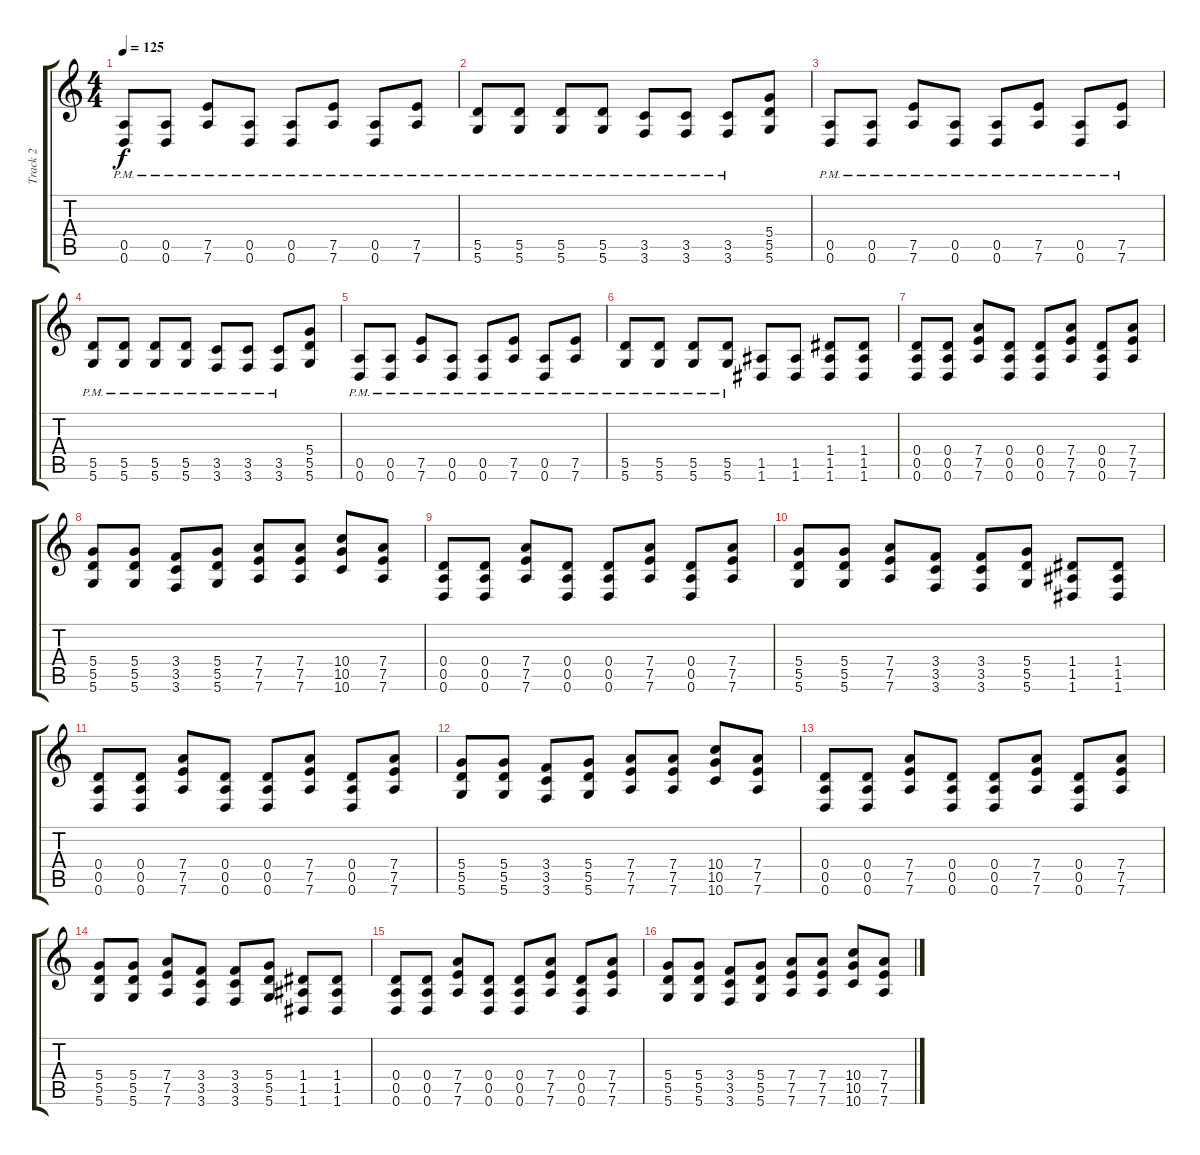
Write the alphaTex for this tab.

\track ("Track 2" "Track 2") {instrument overdrivenguitar}
\staff {score tabs}
\tuning (E4 B3 G3 D3 A2 D2) {hide}
\ts (4 4)
\tempo 125
\clef g2
\ks c
(0.5{pm} 0.6{pm}).8{dy f} (0.5{pm} 0.6{pm}).8 (7.5{pm} 7.6{pm}).8 (0.5{pm} 0.6{pm}).8 (0.5{pm} 0.6{pm}).8 (7.5{pm} 7.6{pm}).8 (0.5{pm} 0.6{pm}).8 (7.5{pm} 7.6{pm}).8 |
(5.5{pm} 5.6{pm}).8 (5.5{pm} 5.6{pm}).8 (5.5{pm} 5.6{pm}).8 (5.5{pm} 5.6{pm}).8 (3.5{pm} 3.6{pm}).8 (3.5{pm} 3.6{pm}).8 (3.5{pm} 3.6{pm}).8 (5.4 5.5 5.6).8 |
(0.5{pm} 0.6{pm}).8 (0.5{pm} 0.6{pm}).8 (7.5{pm} 7.6{pm}).8 (0.5{pm} 0.6{pm}).8 (0.5{pm} 0.6{pm}).8 (7.5{pm} 7.6{pm}).8 (0.5{pm} 0.6{pm}).8 (7.5{pm} 7.6{pm}).8 |
(5.5{pm} 5.6{pm}).8 (5.5{pm} 5.6{pm}).8 (5.5{pm} 5.6{pm}).8 (5.5{pm} 5.6{pm}).8 (3.5{pm} 3.6{pm}).8 (3.5{pm} 3.6{pm}).8 (3.5{pm} 3.6{pm}).8 (5.4 5.5 5.6).8 |
(0.5{pm} 0.6{pm}).8 (0.5{pm} 0.6{pm}).8 (7.5{pm} 7.6{pm}).8 (0.5{pm} 0.6{pm}).8 (0.5{pm} 0.6{pm}).8 (7.5{pm} 7.6{pm}).8 (0.5{pm} 0.6{pm}).8 (7.5{pm} 7.6{pm}).8 |
(5.5{pm} 5.6{pm}).8 (5.5{pm} 5.6{pm}).8 (5.5{pm} 5.6{pm}).8 (5.5{pm} 5.6{pm}).8 (1.5 1.6).8 (1.5 1.6).8 (1.4 1.5 1.6).8 (1.4 1.5 1.6).8 |
(0.4 0.5 0.6).8 (0.4 0.5 0.6).8 (7.4 7.5 7.6).8 (0.4 0.5 0.6).8 (0.4 0.5 0.6).8 (7.4 7.5 7.6).8 (0.4 0.5 0.6).8 (7.4 7.5 7.6).8 |
(5.4 5.5 5.6).8 (5.4 5.5 5.6).8 (3.4 3.5 3.6).8 (5.4 5.5 5.6).8 (7.4 7.5 7.6).8 (7.4 7.5 7.6).8 (10.4 10.5 10.6).8 (7.4 7.5 7.6).8 |
(0.4 0.5 0.6).8 (0.4 0.5 0.6).8 (7.4 7.5 7.6).8 (0.4 0.5 0.6).8 (0.4 0.5 0.6).8 (7.4 7.5 7.6).8 (0.4 0.5 0.6).8 (7.4 7.5 7.6).8 |
(5.4 5.5 5.6).8 (5.4 5.5 5.6).8 (7.4 7.5 7.6).8 (3.4 3.5 3.6).8 (3.4 3.5 3.6).8 (5.4 5.5 5.6).8 (1.4 1.5 1.6).8 (1.4 1.5 1.6).8 |
(0.4 0.5 0.6).8 (0.4 0.5 0.6).8 (7.4 7.5 7.6).8 (0.4 0.5 0.6).8 (0.4 0.5 0.6).8 (7.4 7.5 7.6).8 (0.4 0.5 0.6).8 (7.4 7.5 7.6).8 |
(5.4 5.5 5.6).8 (5.4 5.5 5.6).8 (3.4 3.5 3.6).8 (5.4 5.5 5.6).8 (7.4 7.5 7.6).8 (7.4 7.5 7.6).8 (10.4 10.5 10.6).8 (7.4 7.5 7.6).8 |
(0.4 0.5 0.6).8 (0.4 0.5 0.6).8 (7.4 7.5 7.6).8 (0.4 0.5 0.6).8 (0.4 0.5 0.6).8 (7.4 7.5 7.6).8 (0.4 0.5 0.6).8 (7.4 7.5 7.6).8 |
(5.4 5.5 5.6).8 (5.4 5.5 5.6).8 (7.4 7.5 7.6).8 (3.4 3.5 3.6).8 (3.4 3.5 3.6).8 (5.4 5.5 5.6).8 (1.4 1.5 1.6).8 (1.4 1.5 1.6).8 |
(0.4 0.5 0.6).8 (0.4 0.5 0.6).8 (7.4 7.5 7.6).8 (0.4 0.5 0.6).8 (0.4 0.5 0.6).8 (7.4 7.5 7.6).8 (0.4 0.5 0.6).8 (7.4 7.5 7.6).8 |
(5.4 5.5 5.6).8 (5.4 5.5 5.6).8 (3.4 3.5 3.6).8 (5.4 5.5 5.6).8 (7.4 7.5 7.6).8 (7.4 7.5 7.6).8 (10.4 10.5 10.6).8 (7.4 7.5 7.6).8
